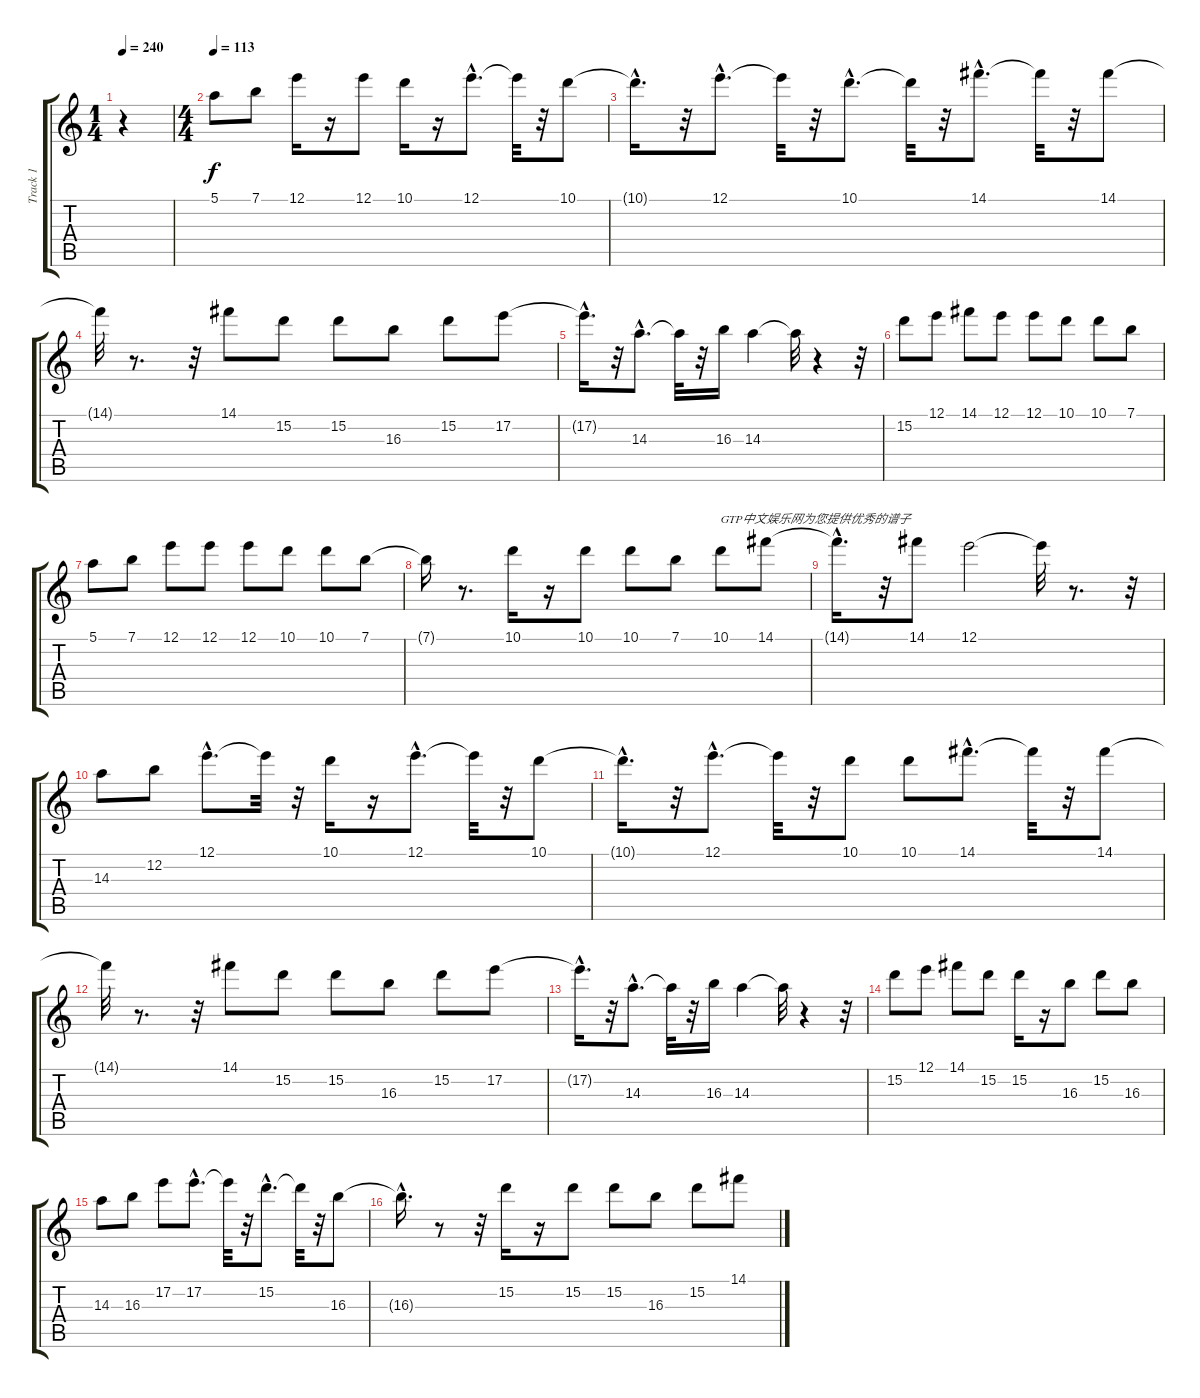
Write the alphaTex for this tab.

\track ("Track 1" "Track 1") {instrument overdrivenguitar}
\staff {score tabs}
\tuning (E4 B3 G3 D3 A2 E2) {hide}
\ts (1 4)
\tempo 240
\clef g2
\ks c
r.4{dy f instrument overdrivenguitar} |
\ts (4 4)
\tempo 113
5.1.8 7.1.8 12.1.16 r.16 12.1.8 10.1.16 r.16 12.1{hac}.8{d} 12.1{t}.32 r.32 10.1.8 |
10.1{hac t}.16{d} r.32 12.1{hac}.8{d} 12.1{t}.32 r.32 10.1{hac}.8{d} 10.1{t}.32 r.32 14.1{hac}.8{d} 14.1{t}.32 r.32 14.1.8 |
14.1{t}.32 r.8{d} r.32 14.1.8 15.2.8 15.2.8 16.3.8 15.2.8 17.2.8 |
17.2{hac t}.16{d} r.32 14.3{hac}.8{d} 14.3{t}.32 r.32 16.3.16 14.3.4 14.3{t}.32 r.4 r.32 |
15.2.8 12.1.8 14.1.8 12.1.8 12.1.8 10.1.8 10.1.8 7.1.8 |
5.1.8 7.1.8 12.1.8 12.1.8 12.1.8 10.1.8 10.1.8 7.1.8 |
7.1{t}.16 r.8{d} 10.1.16 r.16 10.1.8 10.1.8 7.1.8 10.1.8{txt "GTP中文娱乐网为您提供优秀的谱子"} 14.1.8 |
14.1{hac t}.16{d} r.32 14.1.8 12.1.2 12.1{t}.32 r.8{d} r.32 |
14.3.8 12.2.8 12.1{hac}.8{d} 12.1{t}.32 r.32 10.1.16 r.16 12.1{hac}.8{d} 12.1{t}.32 r.32 10.1.8 |
10.1{hac t}.16{d} r.32 12.1{hac}.8{d} 12.1{t}.32 r.32 10.1.8 10.1.8 14.1{hac}.8{d} 14.1{t}.32 r.32 14.1.8 |
14.1{t}.32 r.8{d} r.32 14.1.8 15.2.8 15.2.8 16.3.8 15.2.8 17.2.8 |
17.2{hac t}.16{d} r.32 14.3{hac}.8{d} 14.3{t}.32 r.32 16.3.16 14.3.4 14.3{t}.32 r.4 r.32 |
15.2.8 12.1.8 14.1.8 15.2.8 15.2.16 r.16 16.3.8 15.2.8 16.3.8 |
14.3.8 16.3.8 17.2.8 17.2{hac}.8{d} 17.2{t}.32 r.32 15.2{hac}.8{d} 15.2{t}.32 r.32 16.3.8 |
16.3{hac t}.16{d} r.8 r.32 15.2.16 r.16 15.2.8 15.2.8 16.3.8 15.2.8 14.1.8
